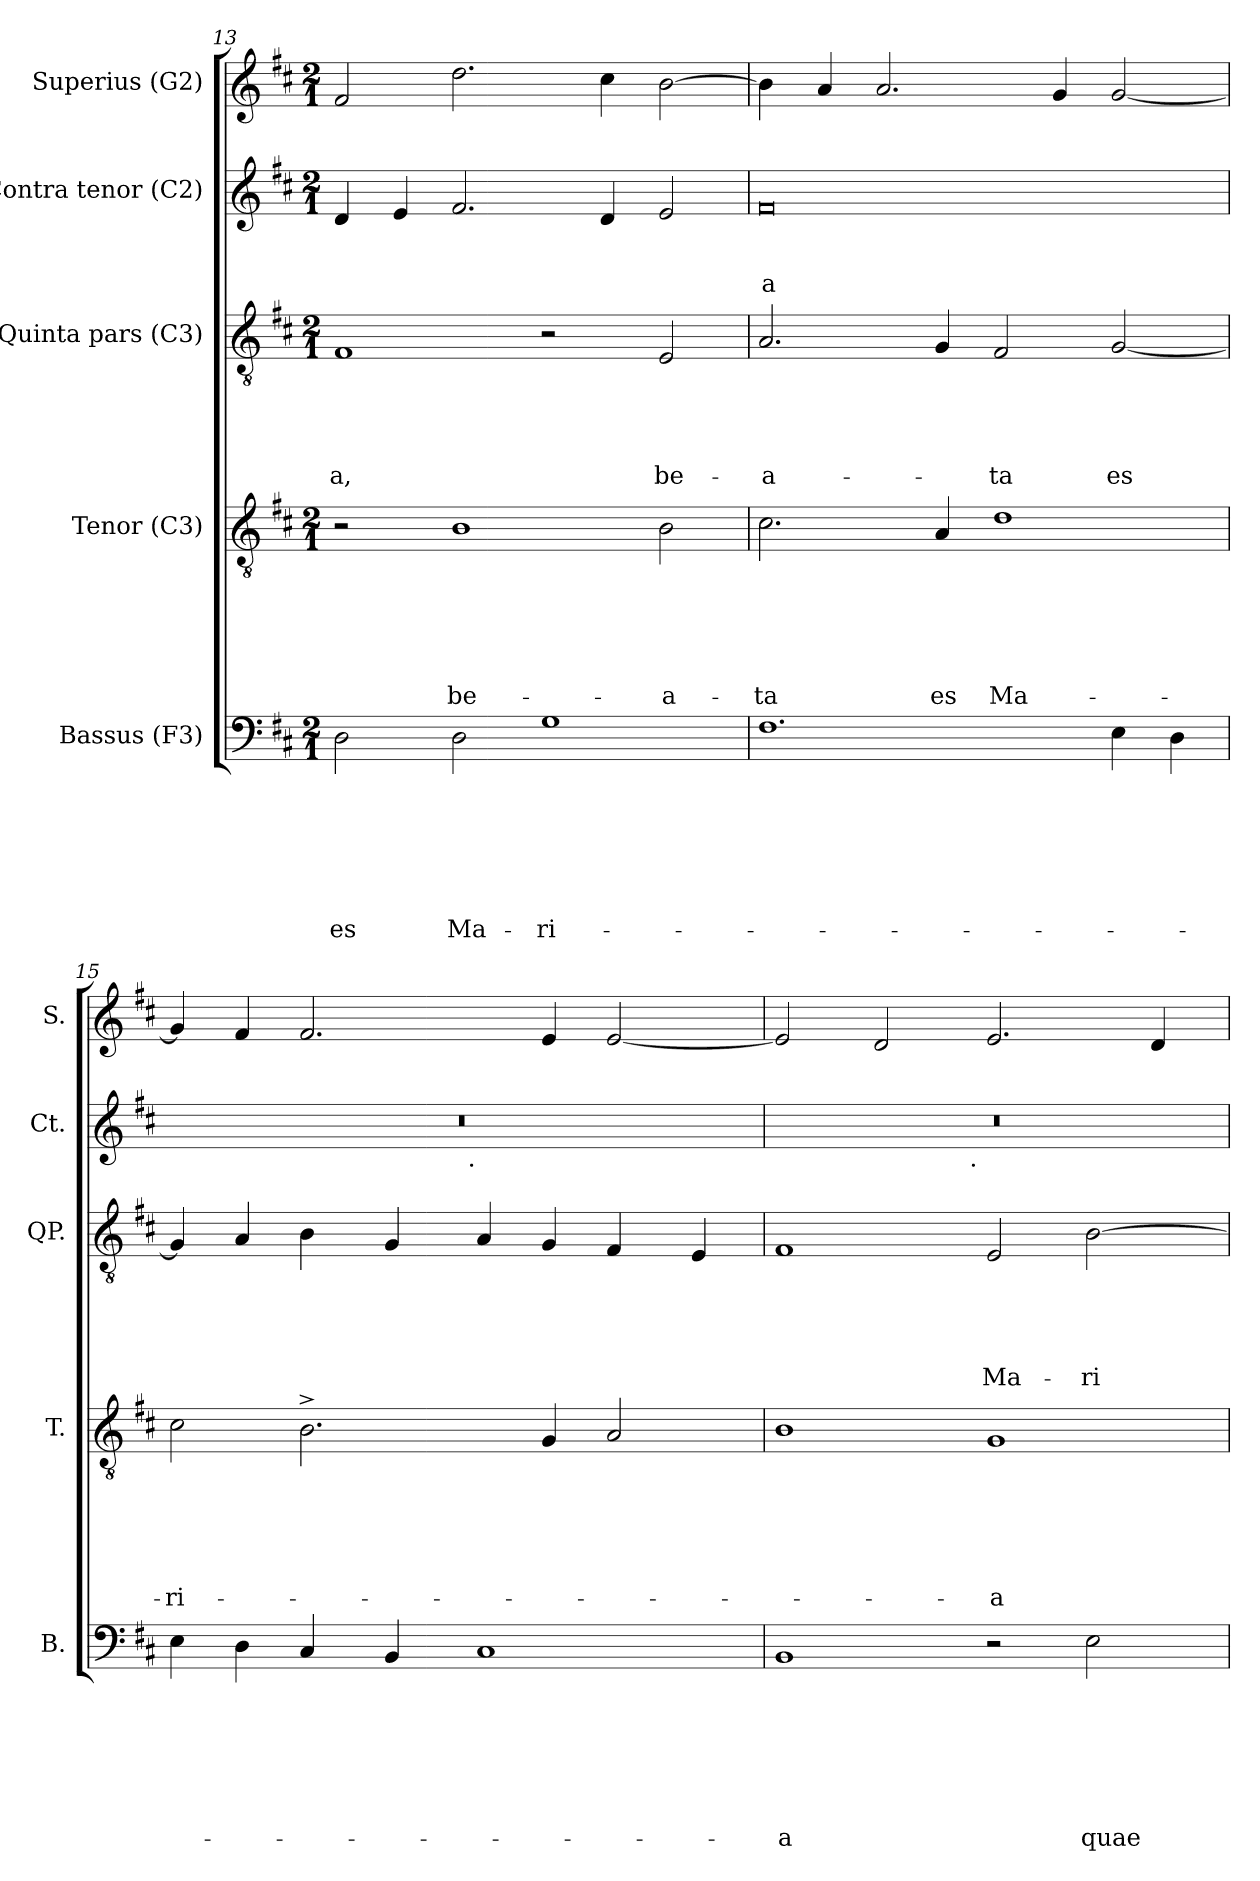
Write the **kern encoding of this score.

**kern	**text	**text	**text	**text	**text	**text	**text	**kern	**text	**text	**text	**text	**text	**text	**kern	**text	**text	**text	**text	**text	**kern	**text	**text	**text	**kern
*part5	*part5	*part5	*part5	*part5	*part5	*part5	*part5	*part4	*part4	*part4	*part4	*part4	*part4	*part4	*part3	*part3	*part3	*part3	*part3	*part3	*part2	*part2	*part2	*part2	*part1
*staff5	*staff5	*staff5	*staff5	*staff5	*staff5	*staff5	*staff5	*staff4	*staff4	*staff4	*staff4	*staff4	*staff4	*staff4	*staff3	*staff3	*staff3	*staff3	*staff3	*staff3	*staff2	*staff2	*staff2	*staff2	*staff1
*I"Bassus (F3)	*	*	*	*	*	*	*	*I"Tenor (C3)	*	*	*	*	*	*	*I"Quinta pars (C3)	*	*	*	*	*	*I"Contra tenor (C2)	*	*	*	*I"Superius (G2)
*I'B.	*	*	*	*	*	*	*	*I'T.	*	*	*	*	*	*	*I'QP.	*	*	*	*	*	*I'Ct.	*	*	*	*I'S.
!!LO:PB:g=z
*clefF4	*	*	*	*	*	*	*	*clefGv2	*	*	*	*	*	*	*clefGv2	*	*	*	*	*	*clefG2	*	*	*	*clefG2
*k[f#c#]	*	*	*	*	*	*	*	*k[f#c#]	*	*	*	*	*	*	*k[f#c#]	*	*	*	*	*	*k[f#c#]	*	*	*	*k[f#c#]
*D:	*	*	*	*	*	*	*	*D:	*	*	*	*	*	*	*D:	*	*	*	*	*	*D:	*	*	*	*D:
*M2/1	*	*	*	*	*	*	*	*M2/1	*	*	*	*	*	*	*M2/1	*	*	*	*	*	*M2/1	*	*	*	*M2/1
=13	=13	=13	=13	=13	=13	=13	=13	=13	=13	=13	=13	=13	=13	=13	=13	=13	=13	=13	=13	=13	=13	=13	=13	=13	=13
!	!	!	!	!	!	!	!LO:LY:b	!	!	!	!	!	!	!	!	!	!	!	!	!LO:LY:b	!	!	!	!	!
2D\	.	.	.	.	.	.	es	2r	.	.	.	.	.	.	1F#	.	.	.	.	-a,	4d/	.	.	.	2f#/
.	.	.	.	.	.	.	.	.	.	.	.	.	.	.	.	.	.	.	.	.	4e/	.	.	.	.
!	!	!	!	!	!	!	!LO:LY:b	!	!	!	!	!	!	!LO:LY:b	!	!	!	!	!	!	!	!	!	!	!
2D\	.	.	.	.	.	.	Ma-	1B	.	.	.	.	.	be-	.	.	.	.	.	.	2.f#/	.	.	.	2.dd\
!	!	!	!	!	!	!	!LO:LY:b	!	!	!	!	!	!	!	!	!	!	!	!	!	!	!	!	!	!
1G	.	.	.	.	.	.	-ri-	.	.	.	.	.	.	.	2r	.	.	.	.	.	.	.	.	.	.
.	.	.	.	.	.	.	.	.	.	.	.	.	.	.	.	.	.	.	.	.	4d/	.	.	.	4cc#\
!	!	!	!	!	!	!	!	!	!	!	!	!	!	!LO:LY:b	!	!	!	!	!	!LO:LY:b	!	!	!	!	!
.	.	.	.	.	.	.	.	2B\	.	.	.	.	.	-a-	2E/	.	.	.	.	be-	2e/	.	.	.	[>2b\
=14	=14	=14	=14	=14	=14	=14	=14	=14	=14	=14	=14	=14	=14	=14	=14	=14	=14	=14	=14	=14	=14	=14	=14	=14	=14
!	!	!	!	!	!	!	!	!	!	!	!	!	!	!LO:LY:b	!	!	!	!	!	!LO:LY:b	!	!	!	!LO:LY:b:rj	!
1.F#	.	.	.	.	.	.	.	2.c#\	.	.	.	.	.	-ta	2.A/	.	.	.	.	-a-	0f#	.	.	-a	4b\]
.	.	.	.	.	.	.	.	.	.	.	.	.	.	.	.	.	.	.	.	.	.	.	.	.	4a/
.	.	.	.	.	.	.	.	.	.	.	.	.	.	.	.	.	.	.	.	.	.	.	.	.	2.a/
!	!	!	!	!	!	!	!	!	!	!	!	!	!	!LO:LY:b	!	!	!	!	!	!	!	!	!	!	!
.	.	.	.	.	.	.	.	4A/	.	.	.	.	.	es	4G/	.	.	.	.	.	.	.	.	.	.
!	!	!	!	!	!	!	!	!	!	!	!	!	!	!LO:LY:b	!	!	!	!	!	!LO:LY:b	!	!	!	!	!
.	.	.	.	.	.	.	.	1d	.	.	.	.	.	Ma-	2F#/	.	.	.	.	-ta	.	.	.	.	.
.	.	.	.	.	.	.	.	.	.	.	.	.	.	.	.	.	.	.	.	.	.	.	.	.	4g/
!	!	!	!	!	!	!	!	!	!	!	!	!	!	!	!	!	!	!	!	!LO:LY:b	!	!	!	!	!
4E\	.	.	.	.	.	.	.	.	.	.	.	.	.	.	[<2G/	.	.	.	.	es	.	.	.	.	[<2g/
4D\	.	.	.	.	.	.	.	.	.	.	.	.	.	.	.	.	.	.	.	.	.	.	.	.	.
=15	=15	=15	=15	=15	=15	=15	=15	=15	=15	=15	=15	=15	=15	=15	=15	=15	=15	=15	=15	=15	=15	=15	=15	=15	=15
!	!	!	!	!	!	!	!	!	!	!	!	!	!	!LO:LY:b	!	!	!	!	!	!	!	!	!	!	!
*	*	*	*	*	*	*	*	*	*	*	*	*	*	*	*	*	*	*	*	*	*^	*	*	*	*
4E\	.	.	.	.	.	.	.	2c#\	.	.	.	.	.	-ri-	4G/]	.	.	.	.	.	0r	3%2ryy	.	.	.	4g/]
4D\	.	.	.	.	.	.	.	.	.	.	.	.	.	.	4A/	.	.	.	.	.	.	.	.	.	.	4f#/
4C#/	.	.	.	.	.	.	.	2.B^>\	.	.	.	.	.	.	4B\	.	.	.	.	.	.	.	.	.	.	2.f#/
.	.	.	.	.	.	.	.	.	.	.	.	.	.	.	.	.	.	.	.	.	.	6ryy	.	.	.	.
4BB/	.	.	.	.	.	.	.	.	.	.	.	.	.	.	4G/	.	.	.	.	.	.	.	.	.	.	.
.	.	.	.	.	.	.	.	.	.	.	.	.	.	.	.	.	.	.	.	.	.	12...ryy	.	.	.	.
!	!	!	!	!	!	!	!	!	!	!	!	!	!	!	!	!	!	!	!	!	!	!LO:TX:b:t=.	!	!	!	!
.	.	.	.	.	.	.	.	.	.	.	.	.	.	.	.	.	.	.	.	.	.	3%2ryy	.	.	.	.
1C#	.	.	.	.	.	.	.	.	.	.	.	.	.	.	4A/	.	.	.	.	.	.	.	.	.	.	.
.	.	.	.	.	.	.	.	4G/	.	.	.	.	.	.	4G/	.	.	.	.	.	.	.	.	.	.	4e/
.	.	.	.	.	.	.	.	2A/	.	.	.	.	.	.	4F#/	.	.	.	.	.	.	.	.	.	.	[<2e/
.	.	.	.	.	.	.	.	.	.	.	.	.	.	.	.	.	.	.	.	.	.	3ryy	.	.	.	.
.	.	.	.	.	.	.	.	.	.	.	.	.	.	.	4E/	.	.	.	.	.	.	.	.	.	.	.
.	.	.	.	.	.	.	.	.	.	.	.	.	.	.	.	.	.	.	.	.	.	96ryy	.	.	.	.
=16	=16	=16	=16	=16	=16	=16	=16	=16	=16	=16	=16	=16	=16	=16	=16	=16	=16	=16	=16	=16	=16	=16	=16	=16	=16	=16
!	!	!	!	!	!	!	!LO:LY:b:rj	!	!	!	!	!	!	!	!	!	!	!	!	!	!	!	!	!	!	!
1BB	.	.	.	.	.	.	-a	1B	.	.	.	.	.	.	1F#	.	.	.	.	.	0r	2ryy	.	.	.	2e/]
.	.	.	.	.	.	.	.	.	.	.	.	.	.	.	.	.	.	.	.	.	.	4...ryy	.	.	.	2d/
!	!	!	!	!	!	!	!	!	!	!	!	!	!	!	!	!	!	!	!	!	!	!LO:TX:b:t=.	!	!	!	!
.	.	.	.	.	.	.	.	.	.	.	.	.	.	.	.	.	.	.	.	.	.	1ryy	.	.	.	.
!	!	!	!	!	!	!	!	!	!	!	!	!	!	!LO:LY:b:rj	!	!	!	!	!	!LO:LY:b	!	!	!	!	!	!
2r	.	.	.	.	.	.	.	1G	.	.	.	.	.	-a	2E/	.	.	.	.	Ma-	.	.	.	.	.	2.e/
!	!	!	!	!	!	!	!LO:LY:b	!	!	!	!	!	!	!	!	!	!	!	!	!LO:LY:b	!	!	!	!	!	!
2E\	.	.	.	.	.	.	quae	.	.	.	.	.	.	.	[<2B\	.	.	.	.	-ri-	.	.	.	.	.	.
.	.	.	.	.	.	.	.	.	.	.	.	.	.	.	.	.	.	.	.	.	.	.	.	.	.	4d/
.	.	.	.	.	.	.	.	.	.	.	.	.	.	.	.	.	.	.	.	.	.	32ryy	.	.	.	.
*	*	*	*	*	*	*	*	*	*	*	*	*	*	*	*	*	*	*	*	*	*v	*v	*	*	*	*
=	=	=	=	=	=	=	=	=	=	=	=	=	=	=	=	=	=	=	=	=	=	=	=	=	=
*-	*-	*-	*-	*-	*-	*-	*-	*-	*-	*-	*-	*-	*-	*-	*-	*-	*-	*-	*-	*-	*-	*-	*-	*-	*-
